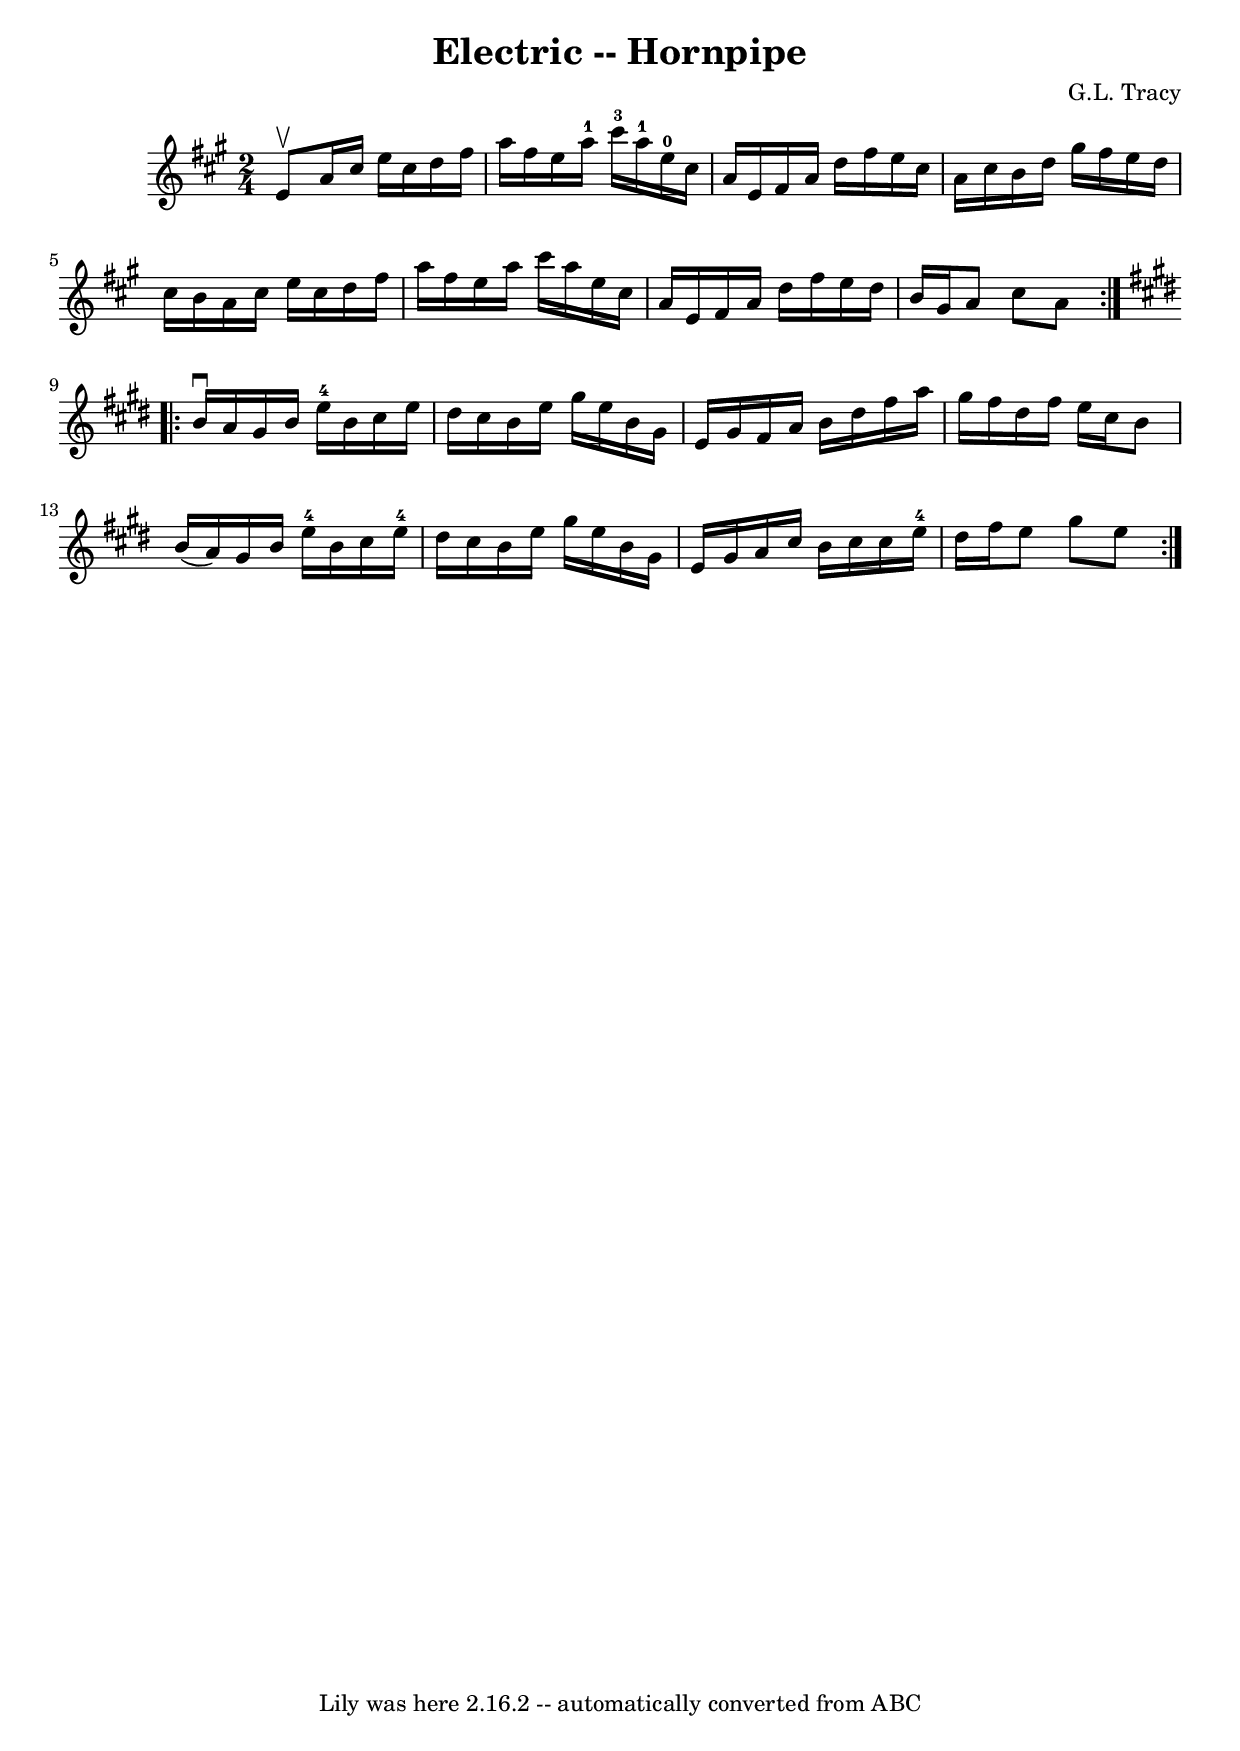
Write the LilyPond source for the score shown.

\version "2.16.2"
\include "Mammoth.ily"
\header {
	%% book = "Cole's 1000 Fiddle Tunes"
	composer = "G.L. Tracy"
	crossRefNumber = "1"
	footnotes = ""
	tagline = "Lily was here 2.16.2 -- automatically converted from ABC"
	title = "Electric -- Hornpipe"
}
voicedefault =  {


\repeat volta 2 {
\time 2/4 
\key a \major e'8^\upbow |
 a'16 cis''16 e''16    
cis''16 d''16 fis''16 a''16 fis''16  |
 e''16 a''16-1 
 cis'''16-3 a''16-1 e''16-0 cis''16 a'16 e'16  |
 
 fis'16 a'16 d''16 fis''16 e''16 cis''16 a'16 cis''16  
|
 b'16 d''16 gis''16 fis''16 e''16 d''16 cis''16    
b'16  |
 a'16 cis''16 e''16 cis''16 d''16 fis''16    
a''16 fis''16  |
 e''16 a''16 cis'''16 a''16 e''16    
cis''16 a'16 e'16  |
 fis'16 a'16 d''16 fis''16    
e''16 d''16 b'16 gis'16  |
 a'8 cis''8 a'8  }   

\key e \major   \repeat volta 2 { b'16^\downbow a'16  |
 gis'16    
b'16 e''16-4 b'16 cis''16 e''16 dis''16 cis''16  |
   
b'16 e''16 gis''16 e''16 b'16 gis'16 e'16 gis'16  |
 
 fis'16 a'16 b'16 dis''16 fis''16 a''16 gis''16 fis''16 
 |
 dis''16 fis''16 e''16 cis''16 b'8 b'16 (a'16) 
|
 gis'16 b'16 e''16-4 b'16 cis''16 e''16-4   
dis''16 cis''16  |
 b'16 e''16 gis''16 e''16 b'16    
gis'16 e'16 gis'16  |
 a'16 cis''16 b'16 cis''16    
cis''16 e''16-4 dis''16 fis''16  |
 e''8 gis''8 e''8  
}   
}

\score{
    <<

	\context Staff="default"
	{
	    \voicedefault 
	}

    >>
	\layout {
	}
	\midi {}
}
